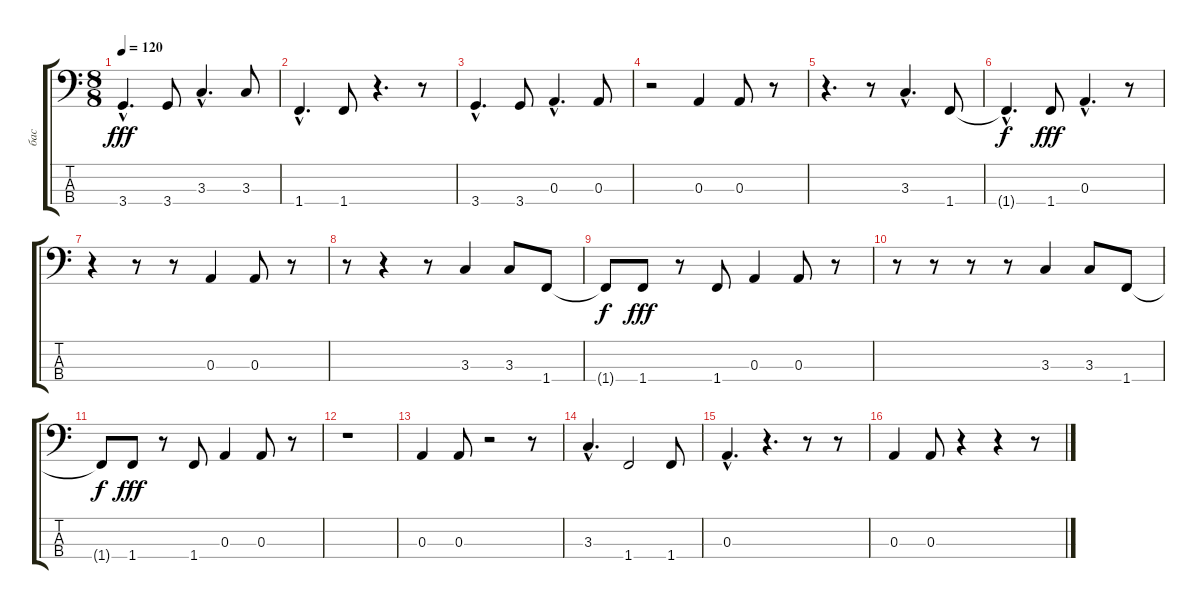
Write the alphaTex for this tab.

\track ("бас" "бас") {instrument fretlessbass}
\staff {score tabs}
\tuning (G2 D2 A1 E1) {hide}
\ts (8 8)
\tempo 120
\clef f4
\ks c
3.4{hac}.4{d dy fff} 3.4.8 3.3{hac}.4{d} 3.3.8 |
1.4{hac}.4{d} 1.4.8 r.4{d} r.8 |
3.4{hac}.4{d} 3.4.8 0.3{hac}.4{d} 0.3.8 |
r.2 0.3.4 0.3.8 r.8 |
r.4{d} r.8 3.3{hac}.4{d} 1.4.8 |
1.4{hac t}.4{d dy f} 1.4.8{dy fff} 0.3{hac}.4{d} r.8 |
r.4 r.8 r.8 0.3.4 0.3.8 r.8 |
r.8 r.4 r.8 3.3.4 3.3.8 1.4.8 |
1.4{t}.8{dy f} 1.4.8{dy fff} r.8 1.4.8 0.3.4 0.3.8 r.8 |
r.8 r.8 r.8 r.8 3.3.4 3.3.8 1.4.8 |
1.4{t}.8{dy f} 1.4.8{dy fff} r.8 1.4.8 0.3.4 0.3.8 r.8 |
r.1 |
0.3.4 0.3.8 r.2 r.8 |
3.3{hac}.4{d} 1.4.2 1.4.8 |
0.3{hac}.4{d} r.4{d} r.8 r.8 |
0.3.4 0.3.8 r.4 r.4 r.8
